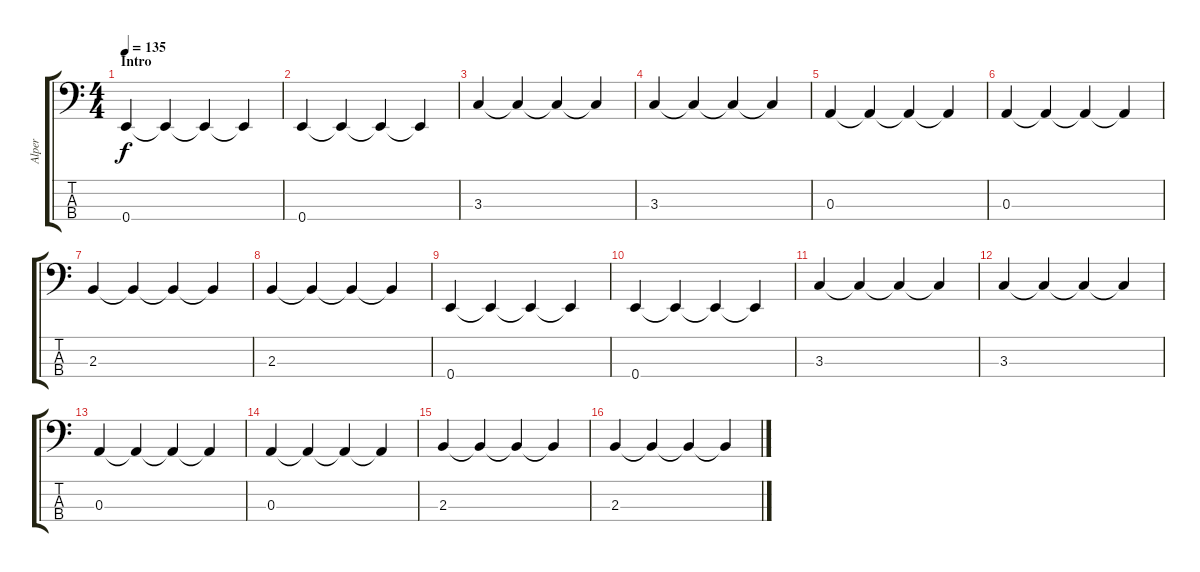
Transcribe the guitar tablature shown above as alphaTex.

\track ("Alper" "Alper") {instrument electricbassfinger}
\staff {score tabs}
\tuning (G2 D2 A1 E1) {hide}
\ts (4 4)
\section ("" "Intro")
\tempo 135
\clef f4
\ks c
0.4.4{dy f instrument electricbassfinger} 0.4{t}.4 0.4{t}.4 0.4{t}.4 |
0.4.4 0.4{t}.4 0.4{t}.4 0.4{t}.4 |
3.3.4 3.3{t}.4 3.3{t}.4 3.3{t}.4 |
3.3.4 3.3{t}.4 3.3{t}.4 3.3{t}.4 |
0.3.4 0.3{t}.4 0.3{t}.4 0.3{t}.4 |
0.3.4 0.3{t}.4 0.3{t}.4 0.3{t}.4 |
2.3.4 2.3{t}.4 2.3{t}.4 2.3{t}.4 |
2.3.4 2.3{t}.4 2.3{t}.4 2.3{t}.4 |
0.4.4 0.4{t}.4 0.4{t}.4 0.4{t}.4 |
0.4.4 0.4{t}.4 0.4{t}.4 0.4{t}.4 |
3.3.4 3.3{t}.4 3.3{t}.4 3.3{t}.4 |
3.3.4 3.3{t}.4 3.3{t}.4 3.3{t}.4 |
0.3.4 0.3{t}.4 0.3{t}.4 0.3{t}.4 |
0.3.4 0.3{t}.4 0.3{t}.4 0.3{t}.4 |
2.3.4 2.3{t}.4 2.3{t}.4 2.3{t}.4 |
2.3.4 2.3{t}.4 2.3{t}.4 2.3{t}.4
